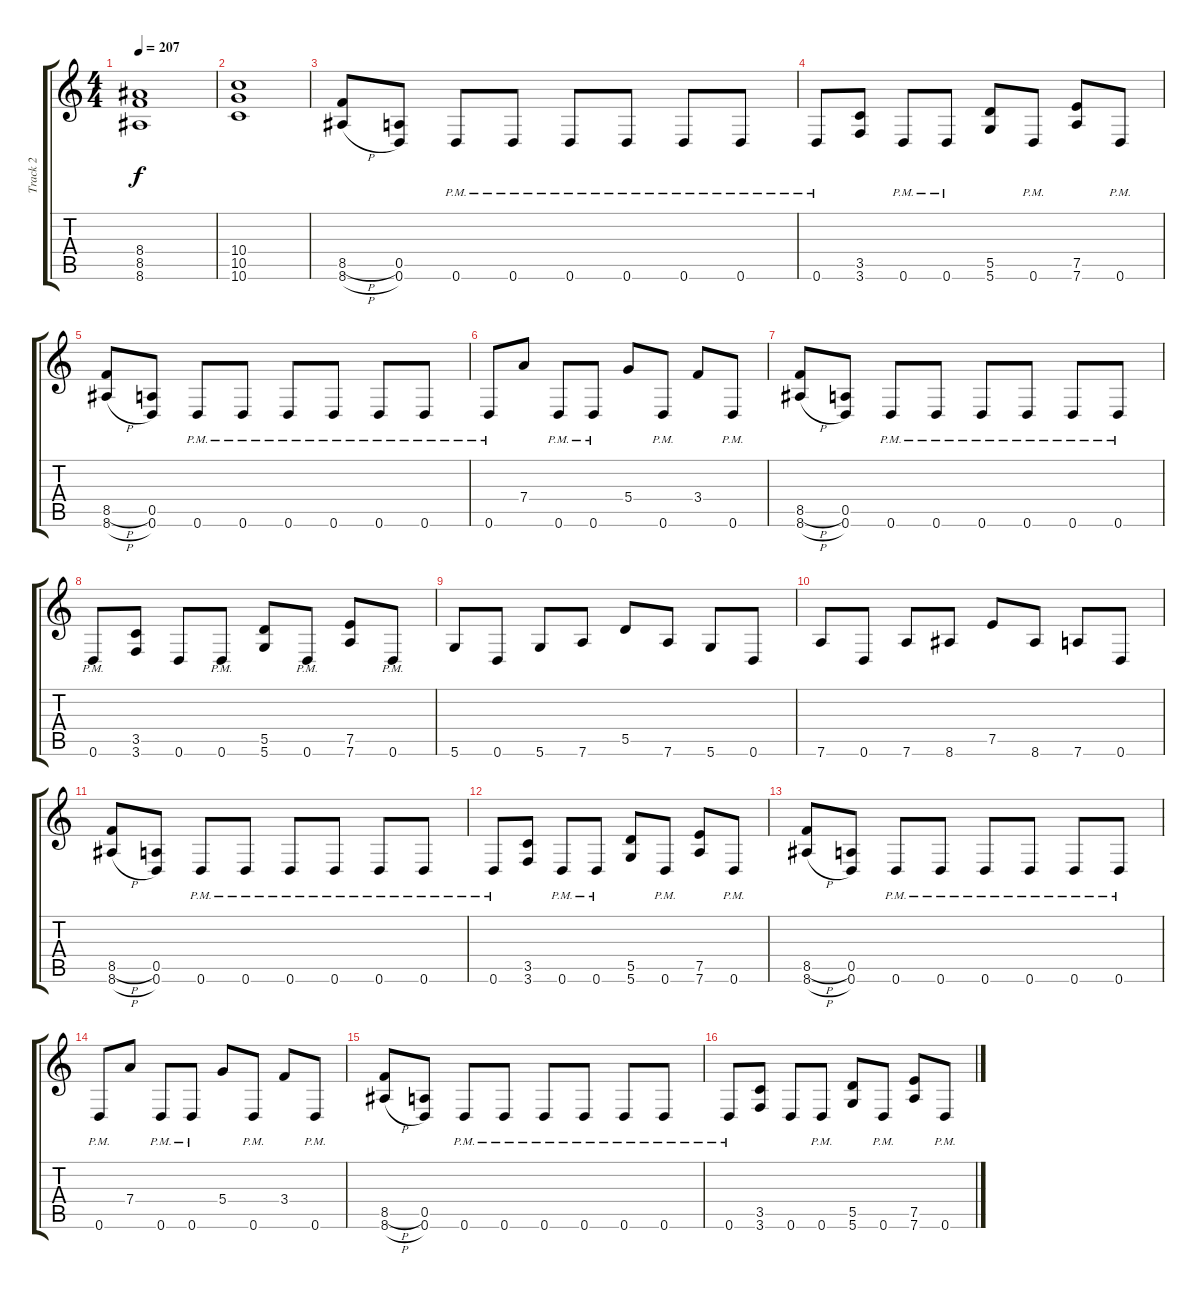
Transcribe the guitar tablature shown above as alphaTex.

\track ("Track 2" "Track 2") {instrument overdrivenguitar}
\staff {score tabs}
\tuning (E4 B3 G3 D3 A2 D2) {hide}
\ts (4 4)
\tempo 207
\clef g2
\ks c
(8.4 8.5 8.6).1{dy f} |
(10.4 10.5 10.6).1 |
(8.5{h} 8.6{h}).8 (0.5 0.6).8 0.6{pm}.8 0.6{pm}.8 0.6{pm}.8 0.6{pm}.8 0.6{pm}.8 0.6{pm}.8 |
0.6{pm}.8 (3.5 3.6).8 0.6{pm}.8 0.6{pm}.8 (5.5 5.6).8 0.6{pm}.8 (7.5 7.6).8 0.6{pm}.8 |
(8.5{h} 8.6{h}).8 (0.5 0.6).8 0.6{pm}.8 0.6{pm}.8 0.6{pm}.8 0.6{pm}.8 0.6{pm}.8 0.6{pm}.8 |
0.6{pm}.8 7.4.8 0.6{pm}.8 0.6{pm}.8 5.4.8 0.6{pm}.8 3.4.8 0.6{pm}.8 |
(8.5{h} 8.6{h}).8 (0.5 0.6).8 0.6{pm}.8 0.6{pm}.8 0.6{pm}.8 0.6{pm}.8 0.6{pm}.8 0.6{pm}.8 |
0.6{pm}.8 (3.5 3.6).8 0.6.8 0.6{pm}.8 (5.5 5.6).8 0.6{pm}.8 (7.5 7.6).8 0.6{pm}.8 |
5.6.8 0.6.8 5.6.8 7.6.8 5.5.8 7.6.8 5.6.8 0.6.8 |
7.6.8 0.6.8 7.6.8 8.6.8 7.5.8 8.6.8 7.6.8 0.6.8 |
(8.5{h} 8.6{h}).8 (0.5 0.6).8 0.6{pm}.8 0.6{pm}.8 0.6{pm}.8 0.6{pm}.8 0.6{pm}.8 0.6{pm}.8 |
0.6{pm}.8 (3.5 3.6).8 0.6{pm}.8 0.6{pm}.8 (5.5 5.6).8 0.6{pm}.8 (7.5 7.6).8 0.6{pm}.8 |
(8.5{h} 8.6{h}).8 (0.5 0.6).8 0.6{pm}.8 0.6{pm}.8 0.6{pm}.8 0.6{pm}.8 0.6{pm}.8 0.6{pm}.8 |
0.6{pm}.8 7.4.8 0.6{pm}.8 0.6{pm}.8 5.4.8 0.6{pm}.8 3.4.8 0.6{pm}.8 |
(8.5{h} 8.6{h}).8 (0.5 0.6).8 0.6{pm}.8 0.6{pm}.8 0.6{pm}.8 0.6{pm}.8 0.6{pm}.8 0.6{pm}.8 |
0.6{pm}.8 (3.5 3.6).8 0.6.8 0.6{pm}.8 (5.5 5.6).8 0.6{pm}.8 (7.5 7.6).8 0.6{pm}.8
